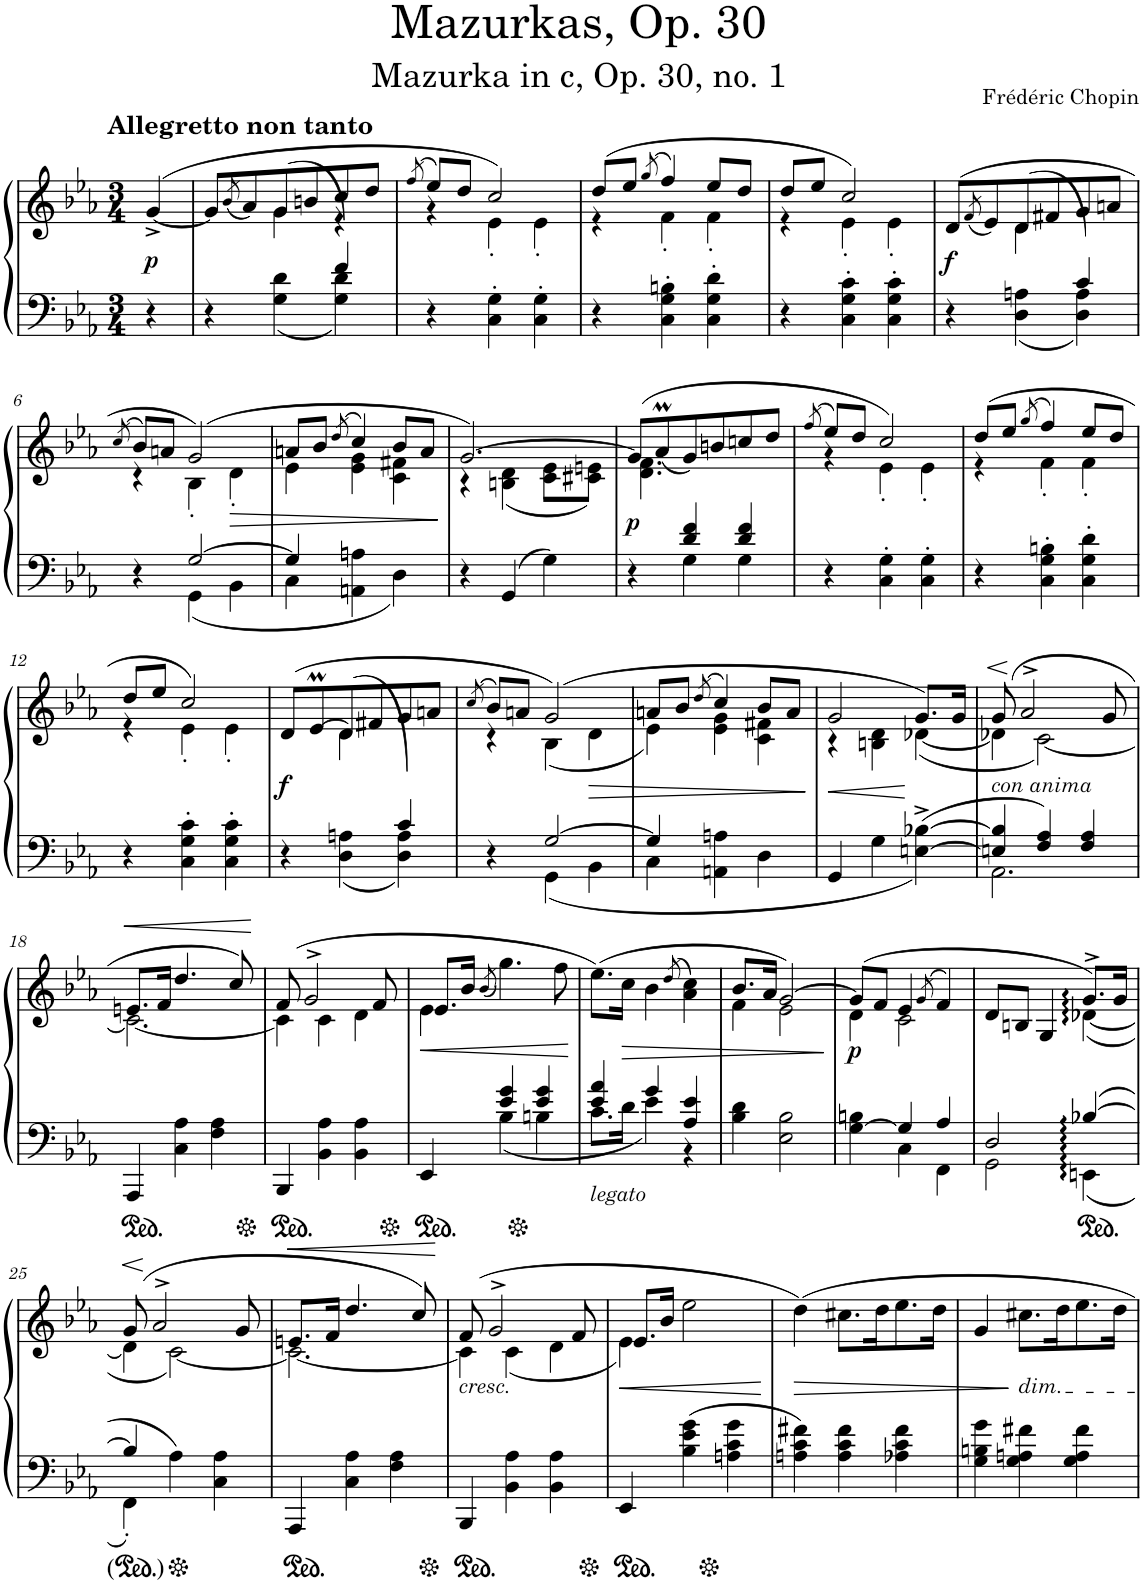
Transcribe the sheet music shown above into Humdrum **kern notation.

**kern	**kern	**dynam
*part1	*part1	*part1
*staff2	*staff1	*staff1/2
*I"Piano	*	*
*I'Pno.	*	*
*clefF4	*clefG2	*
*k[b-e-a-]	*k[b-e-a-]	*
*M3/4	*M3/4	*
=	=	=
!	!LO:TX:a:B:t=Allegretto non tanto	!
!	!	!LO:DY:b
4r	([4g^/	p
=1	=1	=1
*^	*^	*
4r	4ryy	8g/L]	4ryy	.
.	.	(8qb-/	.	.
.	.	8a-/)	.	.
4ryy	4G\ 4d\	(8g/	4g\	.
.	.	8bn/	.	.
4f/)	4G\ 4d\	8cc/	4r	.
.	.	8dd/J	.	.
*v	*v	*	*	*
=2	=2	=2	=2
.	(8qff/	.	.
4r	8ee-/L)	4r	.
.	8dd/J	.	.
4C\' 4G\'	2cc/)	4e-'\	.
4C\' 4G\'	.	4e-'\	.
=3	=3	=3	=3
4r	(8dd/L	4r	.
.	8ee-/J	.	.
.	(8qgg/	.	.
4C\' 4G\' 4Bn\'	4ff/)	4f'\	.
4C\' 4G\' 4d\'	8ee-/L	4f'\	.
.	8dd/J	.	.
=4	=4	=4	=4
4r	8dd/L	4r	.
.	8ee-/J	.	.
4C\' 4G\' 4c\'	2cc/)	4e-'\	.
4C\' 4G\' 4c\'	.	4e-'\	.
=5	=5	=5	=5
*^	*	*	*
!	!	!	!	!LO:DY:b
4r	4ryy	(8d/L	4ryy	f
.	.	(8qf/	.	.
.	.	8e-/)	.	.
4ryy	4D\ 4An\	(8d/	4d\	.
.	.	8f#X/	.	.
4c/)	4D\ 4A\	8g/	4ryy	.
.	.	8an/J	.	.
!!LO:LB:g=z	!!
=6	=6	=6	=6	=6
.	.	(8qcc/	.	.
4r	4ryy	8b-/L)	4r	.
.	.	8an/J	.	.
[2G/	4GG\	(2g/)	4B-'\	.
!	!	!	!	!LO:HP:b
.	4BB-\	.	4d'\	>
=7	=7	=7	=7	=7
4G/]	4C\	8an/L	4e-\	.
.	.	8b-/J	.	.
.	.	(8qdd/	.	.
2ryy	4AAn\ 4An\	4cc/)	4e-\ 4g\	.
.	4D\	8b-/L	4c\ 4f#X\	.
.	.	8a/J	.	.
*v	*v	*	*	*
*	*v	*v	*
.	.	]
=8	=8	=8
*	*^	*
4r	[2.g/)	4r	.
4GG/	.	(4Bn\ 4d\	.
4G\	.	8c\ 8e-\L	.
.	.	8c#X\ 8en\J)	.
=9	=9	=9	=9
*^	*	*	*
!	!	!	!	!LO:DY:b
4r	4ryy	(8g/L]	4.d\ 4.f\	p
.	.	(<8a-M/	.	.
4d/ 4f/	4G\	8g/)	.	.
.	.	8bn/	4.ryy	.
4d/ 4f/	4G\	8ccn/	.	.
.	.	8dd/J	.	.
*v	*v	*	*	*
=10	=10	=10	=10
.	(8qff/	.	.
4r	8ee-/L)	4r	.
.	8dd/J	.	.
4C\' 4G\'	2cc/)	4e-'\	.
4C\' 4G\'	.	4e-'\	.
=11	=11	=11	=11
4r	(8dd/L	4r	.
.	8ee-/J	.	.
.	(8qgg/	.	.
4C\' 4G\' 4Bn\'	4ff/)	4f'\	.
4C\' 4G\' 4d\'	8ee-/L	4f'\	.
.	8dd/J	.	.
!!LO:LB:g=z	!!
=12	=12	=12	=12
4r	8dd/L	4r	.
.	8ee-/J	.	.
4C\' 4G\' 4c\'	2cc/)	4e-'\	.
4C\' 4G\' 4c\'	.	4e-'\	.
=13	=13	=13	=13
*^	*	*	*
!	!	!	!	!LO:DY:b
4r	4ryy	(8d/L	4ryy	f
.	.	(>8e-M/	.	.
4ryy	4D\ 4An\	(8d/)	4d\	.
.	.	8f#X/	.	.
4c/)	4D\ 4A\	8g/	4ryy	.
.	.	8an/J	.	.
=14	=14	=14	=14	=14
.	.	(8qcc/	.	.
4r	4ryy	8b-/L)	4r	.
.	.	8an/J	.	.
[2G/	4GG\	(2g/)	(4B-\	.
!	!	!	!	!LO:HP:b
.	4BB-\	.	4d\	>
=15	=15	=15	=15	=15
4G/]	4C\	8an/L	4e-\)	.
.	.	8b-/J	.	.
.	.	(8qdd/	.	.
2ryy	4AAn\ 4An\	4cc/)	4e-\ 4g\	.
.	4D\	8b-/L	4c\ 4f#X\	.
.	.	8a/J	.	.
*v	*v	*	*	*
*	*v	*v	*
.	.	]
=16	=16	=16
!	!	!LO:HP:b
*	*^	*
4GG/	2g/	4r	<
4G\	.	4Bn\ 4d\	.
[4En\^^^ [4B-X\^^^	8.g/L)	([4d-X\	[
.	16g/Jk	.	.
=17	=17	=17	=17
*^	*	*	*
!	!	!LO:TX:b:i:t=con anima	!	!
!	!	!	!	!LO:HP:b
4En/] 4B-/]	2.AA-\	(8g/	4d-X\]	<
.	.	2a-^^^/	.	.
4F/ 4A-/	.	.	[2c\)	[
4F/ 4A-/	.	.	.	.
.	.	8g/	.	.
*v	*v	*	*	*
!!LO:LB:g=z	!!
=18	=18	=18	=18
!	!	!	!LO:HP:b
4AAA-/	8.en/L	2.c\_	<
.	16f/Jk	.	.
4C\ 4A-\	4.dd/	.	.
4F\ 4A-\	.	.	.
.	8cc/)	.	.
*	*v	*v	*
.	.	[
=19	=19	=19
*	*^	*
4BBB-/	(8f/	4c\]	.
.	2g^/	.	.
4BB-\ 4A-\	.	4c\	.
4BB-\ 4A-\	.	4d\	.
.	8f/	.	.
=20	=20	=20	=20
*^	*	*	*
!	!	!	!	!LO:HP:b
4EE-/	4ryy	8.e-/L	4e-\	<
.	.	16b-/Jk	.	.
.	.	(8qb-/	.	.
4e-/ 4g/	4B-\	4.gg\)	2ryy	.
4e-/ 4g/	4Bn\	.	.	.
.	.	8ff\	.	.
*v	*v	*	*	*
*	*v	*v	*
.	.	[
=21	=21	=21
*^	*	*
!LO:TX:b:i:t=legato	!	!	!
4e-/ 4a-/	8.c\L	(8.ee-\L)	.
!	!	!	!LO:HP:b
.	16d\Jk	16cc\Jk	>
4g/	4e-\	4b-\	.
.	.	(>8qdd/	.
4A-/ 4e-/	4r	4a-\ 4cc\)	.
*v	*v	*	*
=22	=22	=22
*	*^	*
4B-\ 4d\	8.b-/L	4f\	.
.	16a-/Jk	.	.
2E-\ 2B-\	[2g/)	2e-\	.
*	*v	*v	*
.	.	]
=23	=23	=23
*^	*^	*
!	!	!	!	!LO:DY:b
[4G\ 4Bn\	4ryy	(8g/L]	4d\	p
.	.	8f/J	.	.
4G/]	4C\	4e-/	2c\	.
.	.	(8qg/	.	.
4A-/	4FF\	4f/)	.	.
=24	=24	=24	=24	=24
2D/	2GG\	8d/L	2ryy	.
.	.	8Bn/J	.	.
.	.	4G/	.	.
[4B-X/	4EEn:\	8.g^/L)	([4d-X:\	.
.	.	16g/Jk	.	.
!!LO:LB:g=z	!!
=25	=25	=25	=25	=25
!	!	!	!	!LO:HP:b
4B-/]	4FF'\	(8g/	4d-\]	<
.	.	2a-^^^/	.	.
4A-\	2ryy	.	[2c\)	[
4C\ 4A-\	.	.	.	.
.	.	8g/	.	.
*v	*v	*	*	*
=26	=26	=26	=26
!	!	!	!LO:HP:b
4AAA-/	8.en/L	2.c\_	<
.	16f/Jk	.	.
4C\ 4A-\	4.dd/	.	.
4F\ 4A-\	.	.	.
.	8cc/)	.	.
*	*v	*v	*
.	.	[
=27	=27	=27
*	*^	*
!	!LO:TX:b:i:t=cresc.	!	!
4BBB-/	(8f/	4c\]	.
.	2g^^^/	.	.
4BB-\ 4A-\	.	(4c\	.
4BB-\ 4A-\	.	4d\	.
.	8f/	.	.
=28	=28	=28	=28
!	!	!	!LO:HP:b
4EE-/	8.e-/L	4e-\)	<
.	16b-/Jk	.	.
4B-\ 4e-\ 4g\	2ee-\	2ryy	.
4An\ 4c\ 4g\	.	.	.
*	*v	*v	*
.	.	[
=29	=29	=29
!	!	!LO:HP:b
4An\ 4c\ 4f#X\	4dd\)	>
4A\ 4c\ 4f#\	8.cc#X\L	.
.	16dd\K	.
4A-X\ 4c\ 4f#\	8.ee-\	.
.	16dd\Jk	.
=30	=30	=30
4G\ 4Bn\ 4g\	4g/	.
!	!LO:TX:b:i:t=dim.	!
4G\ 4An\ 4f#X\	8.cc#X\L	]
.	16dd\K	.
4G\ 4A\ 4f#\	8.ee-\	.
.	16dd\Jk	.
=	=	=
*-	*-	*-
